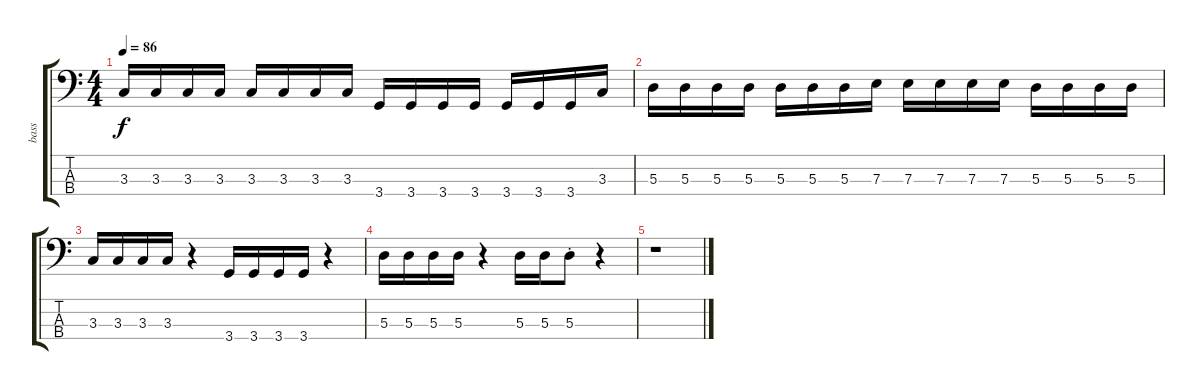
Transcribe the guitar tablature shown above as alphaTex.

\track ("bass" "bass") {instrument electricbassfinger}
\staff {score tabs}
\tuning (G2 D2 A1 E1) {hide}
\ts (4 4)
\tempo 86
\clef f4
\ks c
3.3.16{dy f} 3.3.16 3.3.16 3.3.16 3.3.16 3.3.16 3.3.16 3.3.16 3.4.16 3.4.16 3.4.16 3.4.16 3.4.16 3.4.16 3.4.16 3.3.16 |
5.3.16 5.3.16 5.3.16 5.3.16 5.3.16 5.3.16 5.3.16 7.3.16 7.3.16 7.3.16 7.3.16 7.3.16 5.3.16 5.3.16 5.3.16 5.3.16 |
3.3.16 3.3.16 3.3.16 3.3.16 r.4 3.4.16 3.4.16 3.4.16 3.4.16 r.4 |
5.3.16 5.3.16 5.3.16 5.3.16 r.4 5.3.16 5.3.16 5.3{st}.8 r.4 |
r.1
